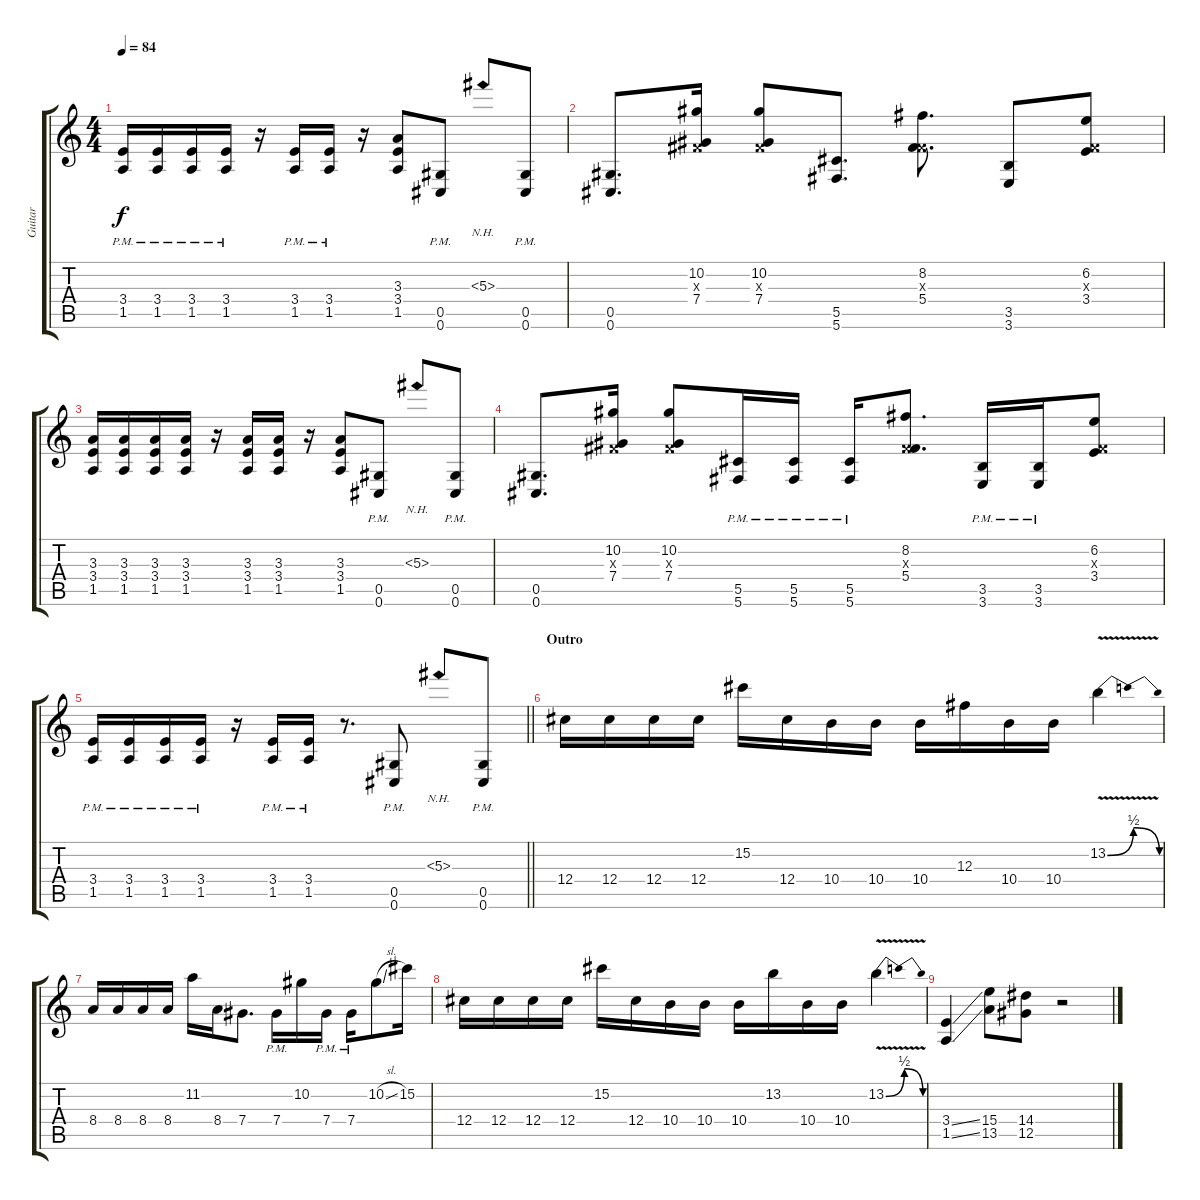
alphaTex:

\track ("Guitar" "Guitar") {instrument distortionguitar}
\staff {score tabs}
\tuning (Eb4 Bb3 Gb3 Db3 Ab2 Db2) {hide}
\ts (4 4)
\tempo 84
\clef g2
\ks c
(3.4{pm} 1.5{pm}).16{dy f} (3.4{pm} 1.5{pm}).16 (3.4{pm} 1.5{pm}).16 (3.4{pm} 1.5{pm}).16 r.16 (3.4{pm} 1.5{pm}).16 (3.4{pm} 1.5{pm}).16 r.16 (3.3 3.4 1.5).8 (0.5{pm} 0.6{pm}).8 5.3{nh}.8 (0.5{pm} 0.6{pm}).8 |
(0.5 0.6).8{d volume 16 balance 8 instrument distortionguitar} (10.2 0.3{x} 7.4).16 (10.2 0.3{x} 7.4).8 (5.5 5.6).8{d} (8.2 0.3{x} 5.4).8{d} (3.5 3.6).8 (6.2 0.3{x} 3.4).8 |
(3.3 3.4 1.5).16 (3.3 3.4 1.5).16 (3.3 3.4 1.5).16 (3.3 3.4 1.5).16 r.16 (3.3 3.4 1.5).16 (3.3 3.4 1.5).16 r.16 (3.3 3.4 1.5).8 (0.5{pm} 0.6{pm}).8 5.3{nh}.8 (0.5{pm} 0.6{pm}).8 |
(0.5 0.6).8{d volume 16 balance 8 instrument distortionguitar} (10.2 0.3{x} 7.4).16 (10.2 0.3{x} 7.4).8 (5.5{pm} 5.6{pm}).16 (5.5{pm} 5.6{pm}).16 (5.5{pm} 5.6{pm}).16 (8.2 0.3{x} 5.4).8{d} (3.5{pm} 3.6{pm}).16 (3.5{pm} 3.6{pm}).16 (6.2 0.3{x} 3.4).8 |
\barLineRight lightlight
(3.4{pm} 1.5{pm}).16 (3.4{pm} 1.5{pm}).16 (3.4{pm} 1.5{pm}).16 (3.4{pm} 1.5{pm}).16 r.16 (3.4{pm} 1.5{pm}).16 (3.4{pm} 1.5{pm}).16 r.8{d} (0.5{pm} 0.6{pm}).8 5.3{nh}.8 (0.5{pm} 0.6{pm}).8 |
\section ("" "Outro")
12.4.16 12.4.16 12.4.16 12.4.16 15.2.16 12.4.16 10.4.16 10.4.16 10.4.16 12.3.16 10.4.16 10.4.16 13.2{be (bendrelease 0 0 30 2 30 2 60 0) v}.4 |
8.4.16 8.4.16 8.4.16 8.4.16 11.2.16 8.4.16 7.4.8{d} 7.4{pm}.16 10.2.16 7.4{pm}.16 7.4{pm}.16 10.2{sl}.8 15.2.16 |
12.4.16 12.4.16 12.4.16 12.4.16 15.2.16 12.4.16 10.4.16 10.4.16 10.4.16 13.2.16 10.4.16 10.4.16 13.2{be (bendrelease 0 0 29 2 29 2 60 0) v}.4 |
(3.4{ss} 1.5{ss}).4 (15.4 13.5).8 (14.4 12.5).8 r.2
